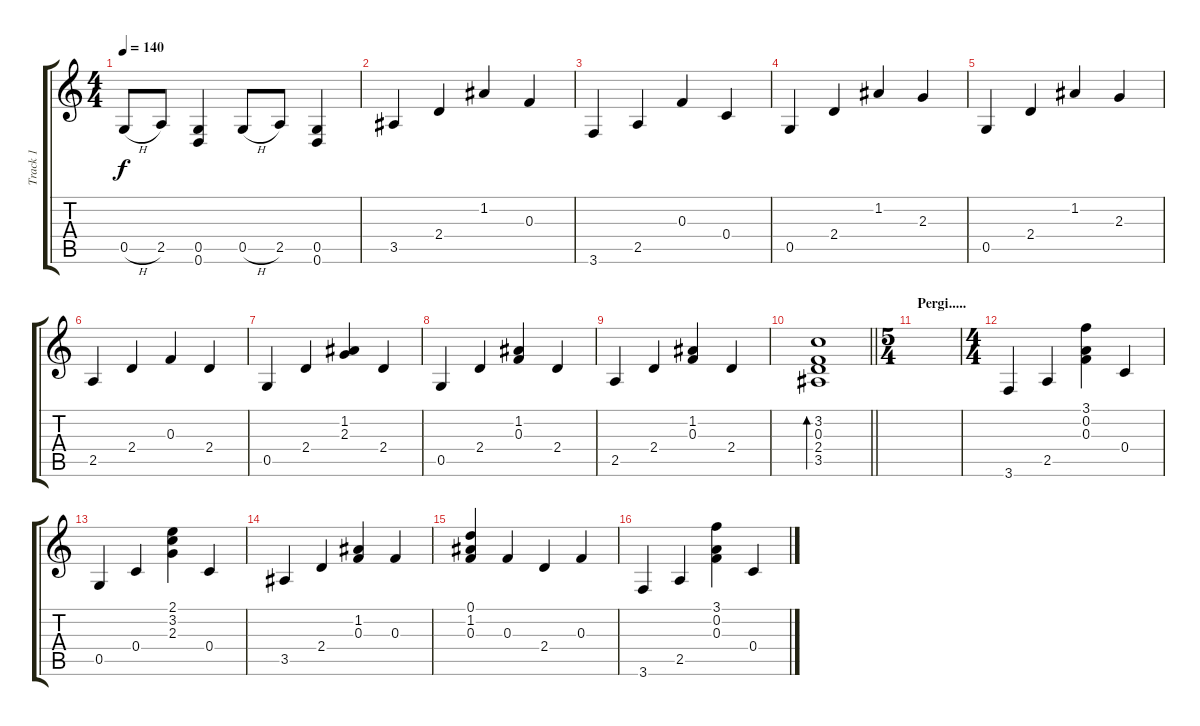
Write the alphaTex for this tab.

\track ("Track 1" "Track 1") {instrument acousticguitarnylon}
\staff {score tabs}
\tuning (D4 A3 F3 C3 G2 D2) {hide}
\ts (4 4)
\tempo 140
\clef g2
\ks c
0.5{h}.8{dy f} 2.5.8 (0.5 0.6).4 0.5{h}.8 2.5.8 (0.5 0.6).4 |
3.5.4 2.4.4 1.2.4 0.3.4 |
3.6.4 2.5.4 0.3.4 0.4.4 |
0.5.4 2.4.4 1.2.4 2.3.4 |
0.5.4 2.4.4 1.2.4 2.3.4 |
2.5.4 2.4.4 0.3.4 2.4.4 |
0.5.4 2.4.4 (1.2 2.3).4 2.4.4 |
0.5.4 2.4.4 (1.2 0.3).4 2.4.4 |
2.5.4 2.4.4 (1.2 0.3).4 2.4.4 |
\barLineRight lightlight
(3.2 0.3 2.4 3.5).1{bd 480} |
\ts (5 4)
\section ("" "Pergi.....")
|
\ts (4 4)
3.6.4 2.5.4 (3.1 0.2 0.3).4 0.4.4 |
0.5.4 0.4.4 (2.1 3.2 2.3).4 0.4.4 |
3.5.4 2.4.4 (1.2 0.3).4 0.3.4 |
(0.1 1.2 0.3).4 0.3.4 2.4.4 0.3.4 |
3.6.4 2.5.4 (3.1 0.2 0.3).4 0.4.4
